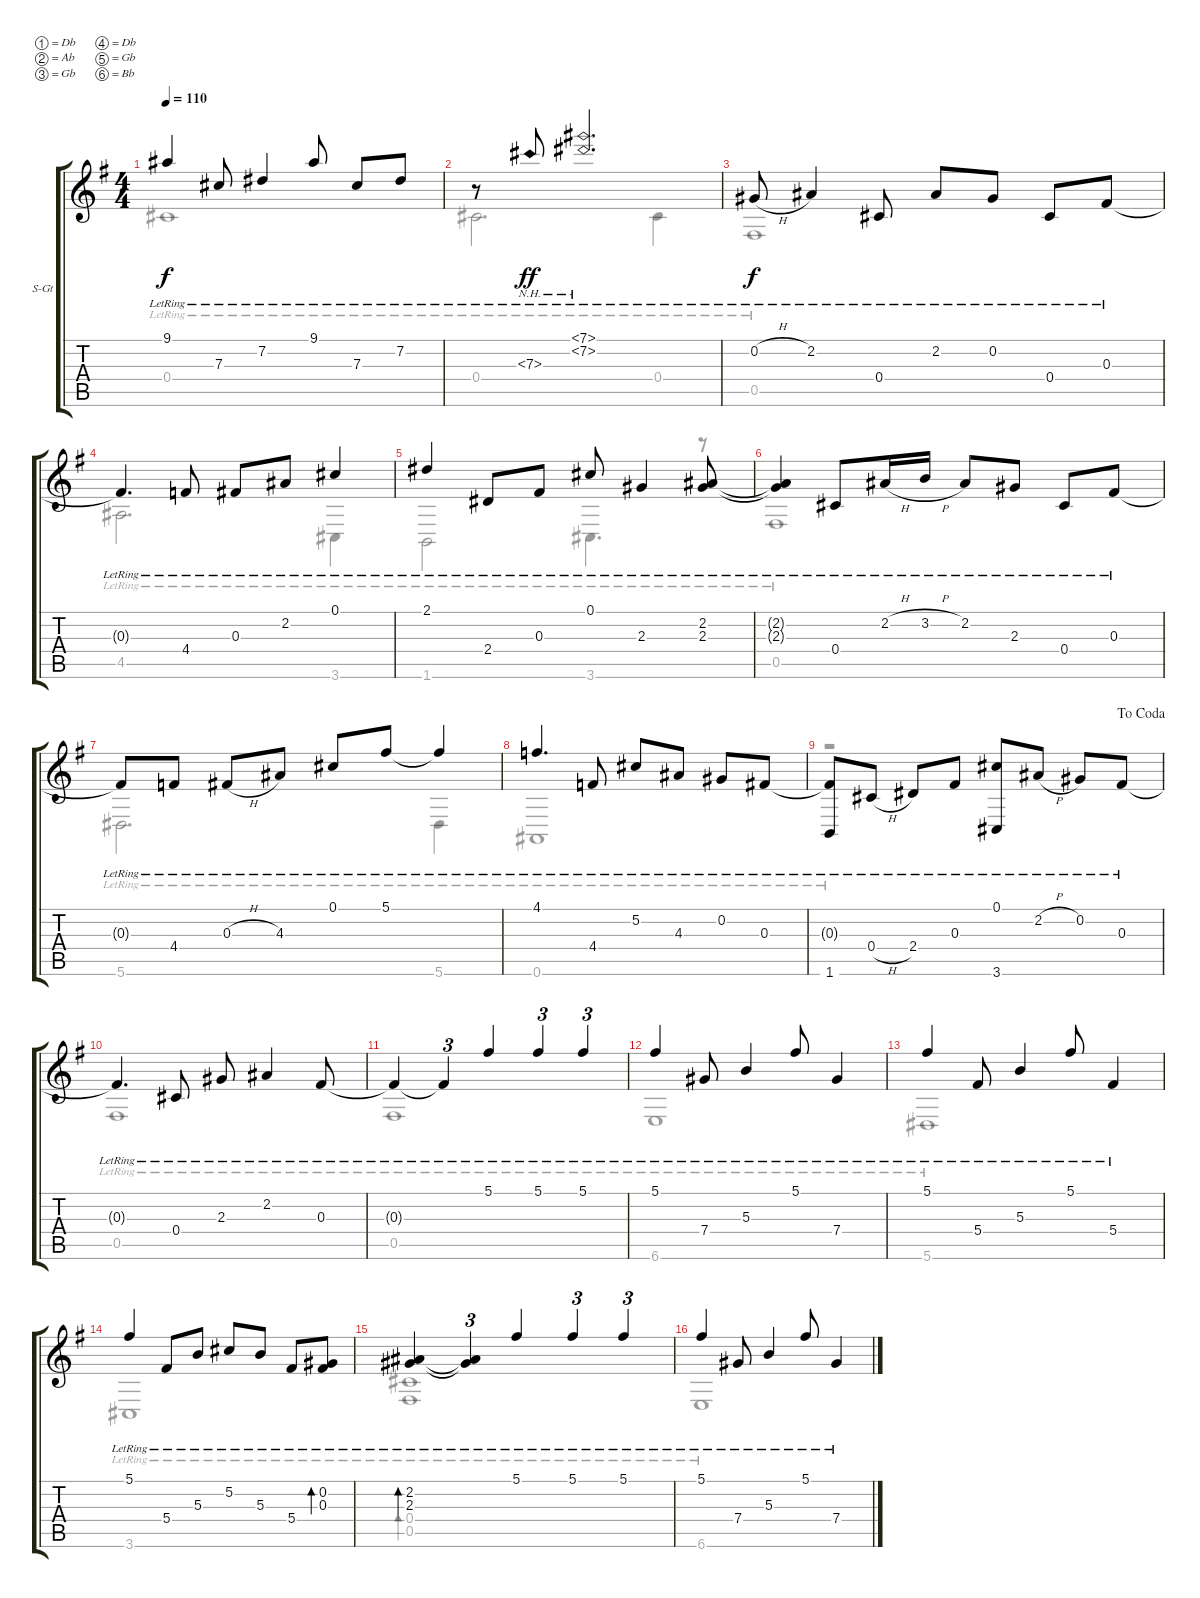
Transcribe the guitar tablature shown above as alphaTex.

\bracketExtendMode groupsimilarinstruments
\firstSystemTrackNameOrientation horizontal
\otherSystemsTrackNameOrientation horizontal
\track ("Æ®·¢ 1" "S-Gt") {instrument acousticguitarsteel}
\staff {score tabs}
\tuning (Db4 Ab3 Gb3 Db3 Gb2 Bb1)
\voice
\ts (4 4)
\tempo 110
\clef g2
\ks g
9.1{lr}.4{dy f} 7.3{lr}.8 7.2{lr}.4 9.1{lr}.8 7.3{lr}.8 7.2{lr}.8 |
r.8 7.3{nh lr}.8{dy ff} (7.1{nh lr} 7.2{nh lr}).2{d} |
0.2{h lr}.8{dy f} 2.2{lr}.4 0.4{lr}.8 2.2{lr}.8 0.2{lr}.8 0.4{lr}.8 0.3{lr}.8 |
0.3{lr t}.4{d} 4.4{lr}.8 0.3{lr}.8 2.2{lr}.8 0.1{lr}.4 |
2.1{lr}.4 2.4{lr}.8 0.3{lr}.8 0.1{lr}.8 2.3{lr}.4 (2.2{lr} 2.3{lr}).8 |
(2.2{lr t} 2.3{lr t}).4 0.4{lr}.8 2.2{h lr}.16 3.2{h lr}.16 2.2{lr}.8 2.3{lr}.8 0.4{lr}.8 0.3{lr}.8 |
0.3{lr t}.8 4.4{lr}.8 0.3{h lr}.8 4.3{lr}.8 0.1{lr}.8 5.1{lr}.8 5.1{lr t}.4 |
4.1{lr}.4{d} 4.4{lr}.8 5.2{lr}.8 4.3{lr}.8 0.2{lr}.8 0.3{lr}.8 |
\jump dacoda
(0.3{lr t} 1.6{lr}).8 0.4{h lr}.8 2.4{lr}.8 0.3{lr}.8 (0.1{lr} 3.6{lr}).8 2.2{h lr}.8 0.2{lr}.8 0.3{lr}.8 |
0.3{lr t}.4{d} 0.4{lr}.8 2.3{lr}.8 2.2{lr}.4 0.3{lr}.8 |
0.3{lr t}.4 0.3{lr t}.4{tu (3 2)} 5.1{lr}.4 5.1{lr}.4{tu (3 2)} 5.1{lr}.4{tu (3 2)} |
5.1{lr}.4 7.4{lr}.8 5.3{lr}.4 5.1{lr}.8 7.4{lr}.4 |
5.1{lr}.4 5.4{lr}.8 5.3{lr}.4 5.1{lr}.8 5.4{lr}.4 |
5.1{lr}.4 5.4{lr}.8 5.3{lr}.8 5.2{lr}.8 5.3{lr}.8 5.4{lr}.8 (0.2{lr} 0.3{lr}).8{bd 119} |
(2.2{lr} 2.3{lr}).4{bd 116} (2.2{lr t} 2.3{lr t}).4{tu (3 2)} 5.1{lr}.4 5.1{lr}.4{tu (3 2)} 5.1{lr}.4{tu (3 2)} |
5.1{lr}.4 7.4{lr}.8 5.3{lr}.4 5.1{lr}.8 7.4{lr}.4
\voice
\clef g2
\ottava regular
\simile none
\ks g
0.4{lr}.1{dy f} |
0.4{lr}.2{d} 0.4{lr}.4 |
0.5{lr}.1 |
4.5{lr}.2{d} 3.6{lr}.4 |
1.6{lr}.2 3.6{lr}.4{d} r.8 |
0.5{lr}.1 |
5.6{lr}.2{d} 5.6{lr}.4 |
0.6{lr}.1 |
r.1 |
0.5{lr}.1 |
0.5{lr}.1 |
6.6{lr}.1 |
5.6{lr}.1 |
3.6{lr}.1 |
(0.4{lr} 0.5{lr}).1{bd 135} |
6.6{lr}.1
